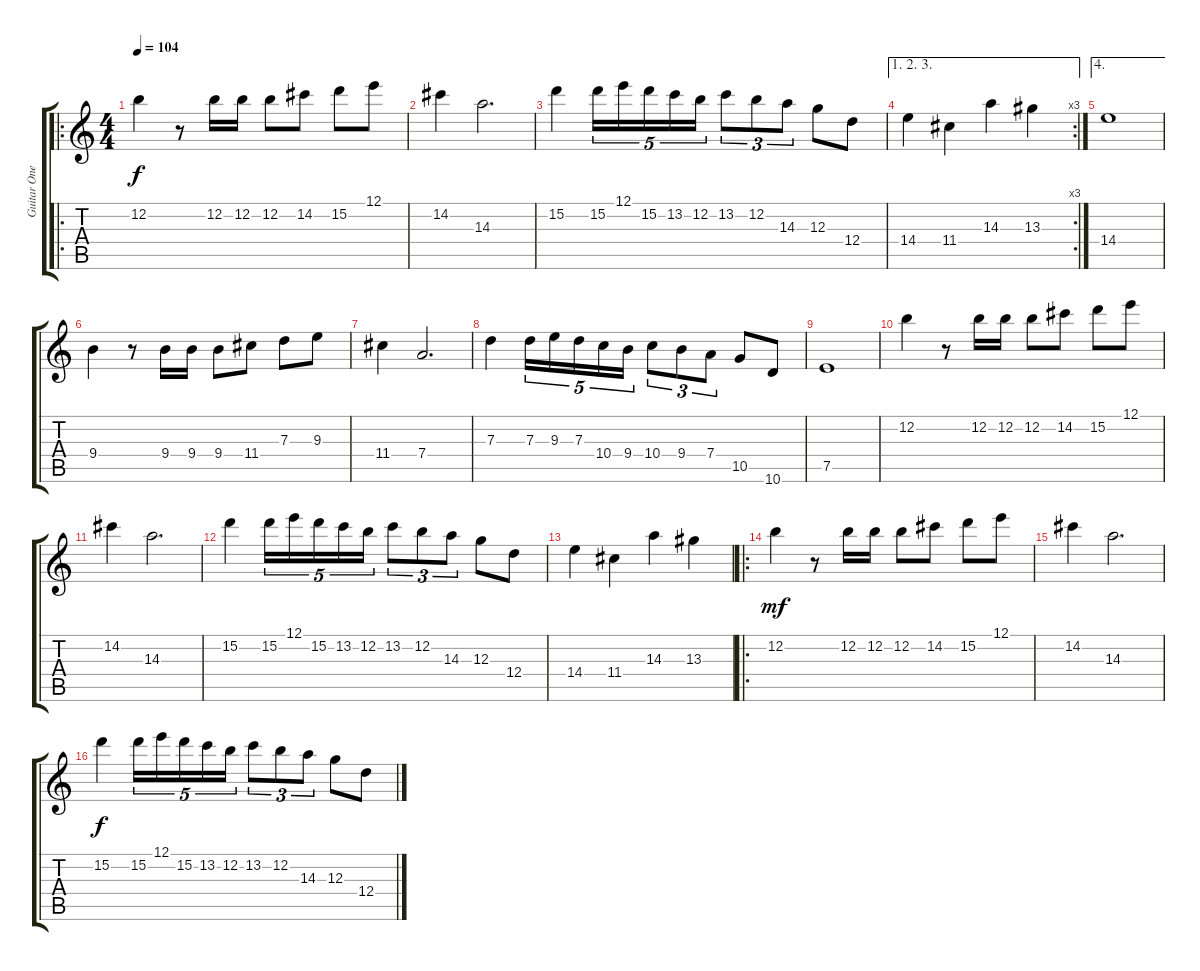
\track ("Guitar One" "Guitar One") {instrument electricguitarclean}
\staff {score tabs}
\tuning (E4 B3 G3 D3 A2 E2) {hide}
\ro
\ts (4 4)
\tempo 104
\clef g2
\ks c
12.2.4{dy f} r.8 12.2.16 12.2.16 12.2.8 14.2.8 15.2.8 12.1.8 |
14.2.4 14.3.2{d} |
15.2.4 15.2.16{tu (5 4)} 12.1.16{tu (5 4)} 15.2.16{tu (5 4)} 13.2.16{tu (5 4)} 12.2.16{tu (5 4)} 13.2.8{tu (3 2)} 12.2.8{tu (3 2)} 14.3.8{tu (3 2)} 12.3.8 12.4.8 |
\ae (1 2 3)
\rc 3
14.4.4 11.4.4 14.3.4 13.3.4 |
\ae 4
14.4.1 |
9.4.4 r.8 9.4.16 9.4.16 9.4.8 11.4.8 7.3.8 9.3.8 |
11.4.4 7.4.2{d} |
7.3.4 7.3.16{tu (5 4)} 9.3.16{tu (5 4)} 7.3.16{tu (5 4)} 10.4.16{tu (5 4)} 9.4.16{tu (5 4)} 10.4.8{tu (3 2)} 9.4.8{tu (3 2)} 7.4.8{tu (3 2)} 10.5.8 10.6.8 |
7.5.1 |
12.2.4 r.8 12.2.16 12.2.16 12.2.8 14.2.8 15.2.8 12.1.8 |
14.2.4 14.3.2{d} |
15.2.4 15.2.16{tu (5 4)} 12.1.16{tu (5 4)} 15.2.16{tu (5 4)} 13.2.16{tu (5 4)} 12.2.16{tu (5 4)} 13.2.8{tu (3 2)} 12.2.8{tu (3 2)} 14.3.8{tu (3 2)} 12.3.8 12.4.8 |
14.4.4 11.4.4 14.3.4 13.3.4 |
\ro
12.2.4{dy mf} r.8 12.2.16 12.2.16 12.2.8 14.2.8 15.2.8 12.1.8 |
14.2.4 14.3.2{d} |
15.2.4{dy f} 15.2.16{tu (5 4)} 12.1.16{tu (5 4)} 15.2.16{tu (5 4)} 13.2.16{tu (5 4)} 12.2.16{tu (5 4)} 13.2.8{tu (3 2)} 12.2.8{tu (3 2)} 14.3.8{tu (3 2)} 12.3.8 12.4.8
